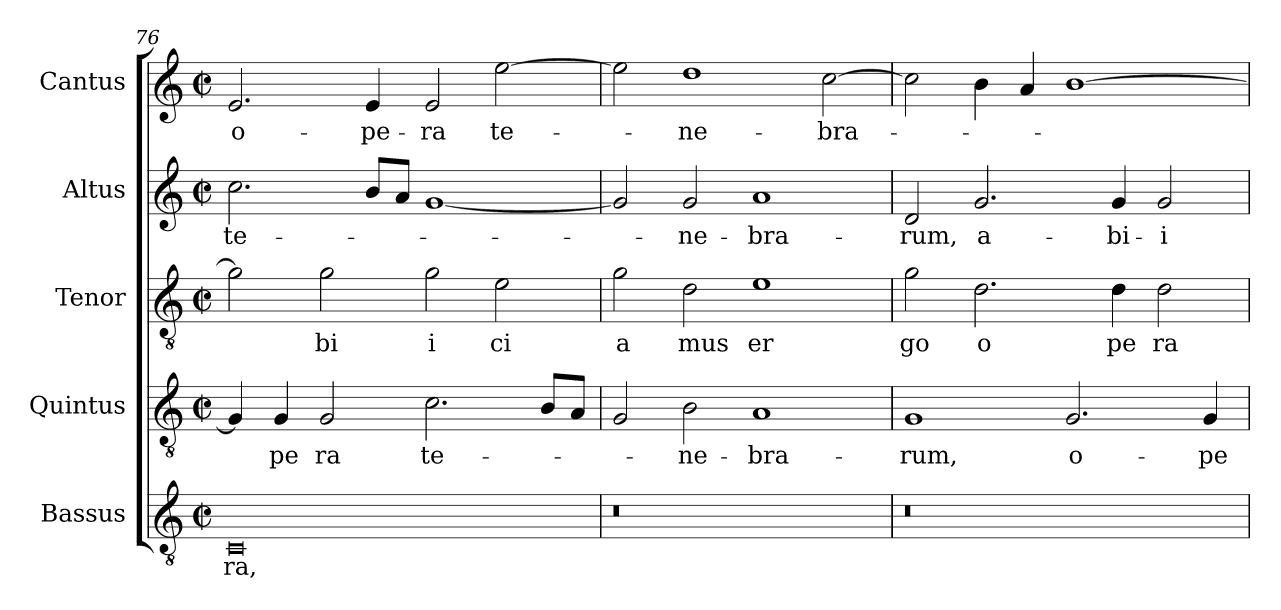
**kern	**text	**kern	**text	**kern	**text	**kern	**text	**kern	**text
*part5	*part5	*part4	*part4	*part3	*part3	*part2	*part2	*part1	*part1
*staff5	*staff5	*staff4	*staff4	*staff3	*staff3	*staff2	*staff2	*staff1	*staff1
*I"Bassus	*	*I"Quintus	*	*I"Tenor	*	*I"Altus	*	*I"Cantus	*
*clefGv2	*	*clefGv2	*	*clefGv2	*	*clefG2	*	*clefG2	*
*M2/2	*	*M2/2	*	*M2/2	*	*M2/2	*	*M2/2	*
*met(c|)	*	*met(c|)	*	*met(c|)	*	*met(c|)	*	*met(c|)	*
=76	=76	=76	=76	=76	=76	=76	=76	=76	=76
!	!LO:LY:b:cj	!	!	!	!	!	!LO:LY:b:cj	!	!LO:LY:b:cj
0C	-ra,	4G/]	.	2g\]	.	2.cc\	te-	2.e/	o-
!	!	!	!LO:LY:b:cj	!	!	!	!	!	!
.	.	4G/	-pe	.	.	.	.	.	.
!	!	!	!LO:LY:b:cj	!	!LO:LY:b:cj	!	!	!	!
.	.	2G/	ra	2g\	bi	.	.	.	.
!	!	!	!	!	!	!	!	!	!LO:LY:b:cj
.	.	.	.	.	.	8b/L	.	4e/	-pe-
.	.	.	.	.	.	8a/J	.	.	.
!	!	!	!LO:LY:b:cj	!	!LO:LY:b:cj	!	!	!	!LO:LY:b:cj
.	.	2.c\	te-	2g\	i	[<1g	.	2e/	-ra
!	!	!	!	!	!LO:LY:b:cj	!	!	!	!LO:LY:b:cj
.	.	.	.	2e\	ci	.	.	[>2ee\	te-
.	.	8B/L	.	.	.	.	.	.	.
.	.	8A/J	.	.	.	.	.	.	.
=77	=77	=77	=77	=77	=77	=77	=77	=77	=77
!	!	!	!	!	!LO:LY:b:cj	!	!	!	!
0r	.	2G/	.	2g\	a	2g/]	.	2ee\]	.
!	!	!	!LO:LY:b:cj	!	!LO:LY:b:cj	!	!LO:LY:b:cj	!	!LO:LY:b:cj
.	.	2B\	-ne-	2d\	mus	2g/	-ne-	1dd	-ne-
!	!	!	!LO:LY:b:cj	!	!LO:LY:b:cj	!	!LO:LY:b:cj	!	!
.	.	1A	-bra-	1e	er	1a	-bra-	.	.
!	!	!	!	!	!	!	!	!	!LO:LY:b
.	.	.	.	.	.	.	.	[>2cc\	-bra-
=78	=78	=78	=78	=78	=78	=78	=78	=78	=78
!	!	!	!LO:LY:b:cj	!	!LO:LY:b:cj	!	!LO:LY:b:cj	!	!
0r	.	1G	-rum,	2g\	go	2d/	-rum,	2cc\]	.
!	!	!	!	!	!LO:LY:b:cj	!	!LO:LY:b:cj	!	!
.	.	.	.	2.d\	o	2.g/	a-	4b\	.
.	.	.	.	.	.	.	.	4a/	.
!	!	!	!LO:LY:b:cj	!	!	!	!	!	!
.	.	2.G/	o-	.	.	.	.	[>1b	.
!	!	!	!	!	!LO:LY:b:cj	!	!LO:LY:b:cj	!	!
.	.	.	.	4d\	pe	4g/	-bi-	.	.
!	!	!	!	!	!LO:LY:b:cj	!	!LO:LY:b:cj	!	!
.	.	.	.	2d\	ra	2g/	-i-	.	.
!	!	!	!LO:LY:b:cj	!	!	!	!	!	!
.	.	4G/	-pe-	.	.	.	.	.	.
=	=	=	=	=	=	=	=	=	=
*-	*-	*-	*-	*-	*-	*-	*-	*-	*-
